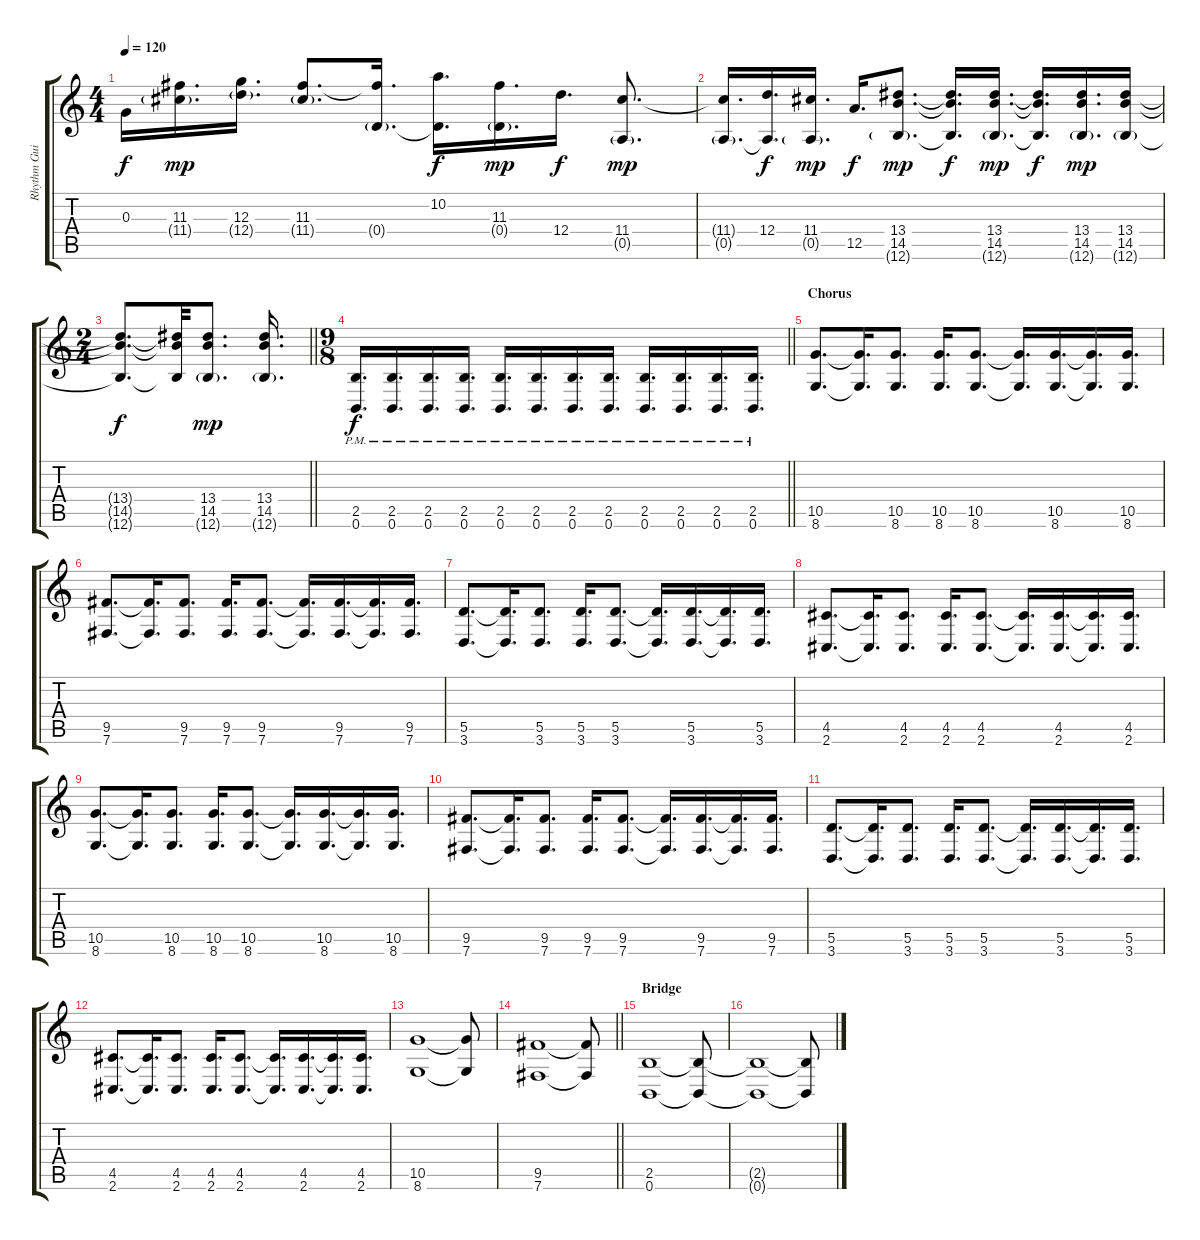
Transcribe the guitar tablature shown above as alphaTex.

\track ("Rhythm Guitar" "Rhythm Gui") {instrument electricguitarjazz}
\staff {score tabs}
\tuning (E4 B3 G3 D3 A2 B1) {hide}
\ts (4 4)
\tempo 120
\clef g2
\ks c
0.3{t}.16{dy f} (11.3 11.4{g}).16{d dy mp} (12.3 12.4{g}).16{d} (11.3 11.4{g}).8{d} (11.3{t} 0.4{g}).16{d} (10.2 0.4{t}).16{d dy f} (11.3 0.4{g}).16{d dy mp} 12.4.16{d dy f} (11.4 0.5{g}).8{d dy mp} |
(11.4{t} 0.5{g}).16{d} (12.4 0.5{t}).16{d dy f} (11.4 0.5{g}).16{d dy mp} 12.5.16{d dy f} (13.4 14.5 12.6{g}).8{d dy mp} (13.4{t} 14.5{t} 12.6{t}).16{d dy f} (13.4 14.5 12.6{g}).16{d dy mp} (13.4{t} 14.5{t} 12.6{t}).16{d dy f} (13.4 14.5 12.6{g}).16{d dy mp} (13.4 14.5 12.6{g}).16 |
\ts (2 4)
\barLineRight lightlight
(13.4{t} 14.5{t} 12.6{t}).8{d dy f} (13.4{t} 14.5{t} 12.6{t}).32 (13.4 14.5 12.6{g}).8{d dy mp} (13.4 14.5 12.6{g}).16{d} |
\ts (9 8)
\barLineRight lightlight
(2.5{pm} 0.6{pm}).16{d dy f} (2.5{pm} 0.6{pm}).16{d} (2.5{pm} 0.6{pm}).16{d} (2.5{pm} 0.6{pm}).16{d} (2.5{pm} 0.6{pm}).16{d} (2.5{pm} 0.6{pm}).16{d} (2.5{pm} 0.6{pm}).16{d} (2.5{pm} 0.6{pm}).16{d} (2.5{pm} 0.6{pm}).16{d} (2.5{pm} 0.6{pm}).16{d} (2.5{pm} 0.6{pm}).16{d} (2.5{pm} 0.6{pm}).16{d} |
\section ("" "Chorus")
(10.5 8.6).8{d volume 16 instrument distortionguitar} (10.5{t} 8.6{t}).16{d} (10.5 8.6).8{d} (10.5 8.6).16{d} (10.5 8.6).8{d} (10.5{t} 8.6{t}).16{d} (10.5 8.6).16{d} (10.5{t} 8.6{t}).16{d} (10.5 8.6).16{d} |
(9.5 7.6).8{d} (9.5{t} 7.6{t}).16{d} (9.5 7.6).8{d} (9.5 7.6).16{d} (9.5 7.6).8{d} (9.5{t} 7.6{t}).16{d} (9.5 7.6).16{d} (9.5{t} 7.6{t}).16{d} (9.5 7.6).16{d} |
(5.5 3.6).8{d} (5.5{t} 3.6{t}).16{d} (5.5 3.6).8{d} (5.5 3.6).16{d} (5.5 3.6).8{d} (5.5{t} 3.6{t}).16{d} (5.5 3.6).16{d} (5.5{t} 3.6{t}).16{d} (5.5 3.6).16{d} |
(4.5 2.6).8{d} (4.5{t} 2.6{t}).16{d} (4.5 2.6).8{d} (4.5 2.6).16{d} (4.5 2.6).8{d} (4.5{t} 2.6{t}).16{d} (4.5 2.6).16{d} (4.5{t} 2.6{t}).16{d} (4.5 2.6).16{d} |
(10.5 8.6).8{d} (10.5{t} 8.6{t}).16{d} (10.5 8.6).8{d} (10.5 8.6).16{d} (10.5 8.6).8{d} (10.5{t} 8.6{t}).16{d} (10.5 8.6).16{d} (10.5{t} 8.6{t}).16{d} (10.5 8.6).16{d} |
(9.5 7.6).8{d} (9.5{t} 7.6{t}).16{d} (9.5 7.6).8{d} (9.5 7.6).16{d} (9.5 7.6).8{d} (9.5{t} 7.6{t}).16{d} (9.5 7.6).16{d} (9.5{t} 7.6{t}).16{d} (9.5 7.6).16{d} |
(5.5 3.6).8{d} (5.5{t} 3.6{t}).16{d} (5.5 3.6).8{d} (5.5 3.6).16{d} (5.5 3.6).8{d} (5.5{t} 3.6{t}).16{d} (5.5 3.6).16{d} (5.5{t} 3.6{t}).16{d} (5.5 3.6).16{d} |
(4.5 2.6).8{d} (4.5{t} 2.6{t}).16{d} (4.5 2.6).8{d} (4.5 2.6).16{d} (4.5 2.6).8{d} (4.5{t} 2.6{t}).16{d} (4.5 2.6).16{d} (4.5{t} 2.6{t}).16{d} (4.5 2.6).16{d} |
(10.5 8.6).1 (10.5{t} 8.6{t}).8 |
\barLineRight lightlight
(9.5 7.6).1 (9.5{t} 7.6{t}).8 |
\section ("" "Bridge")
(2.5 0.6).1 (2.5{t} 0.6{t}).8 |
(2.5{t} 0.6{t}).1{volume 8} (2.5{t} 0.6{t}).8
